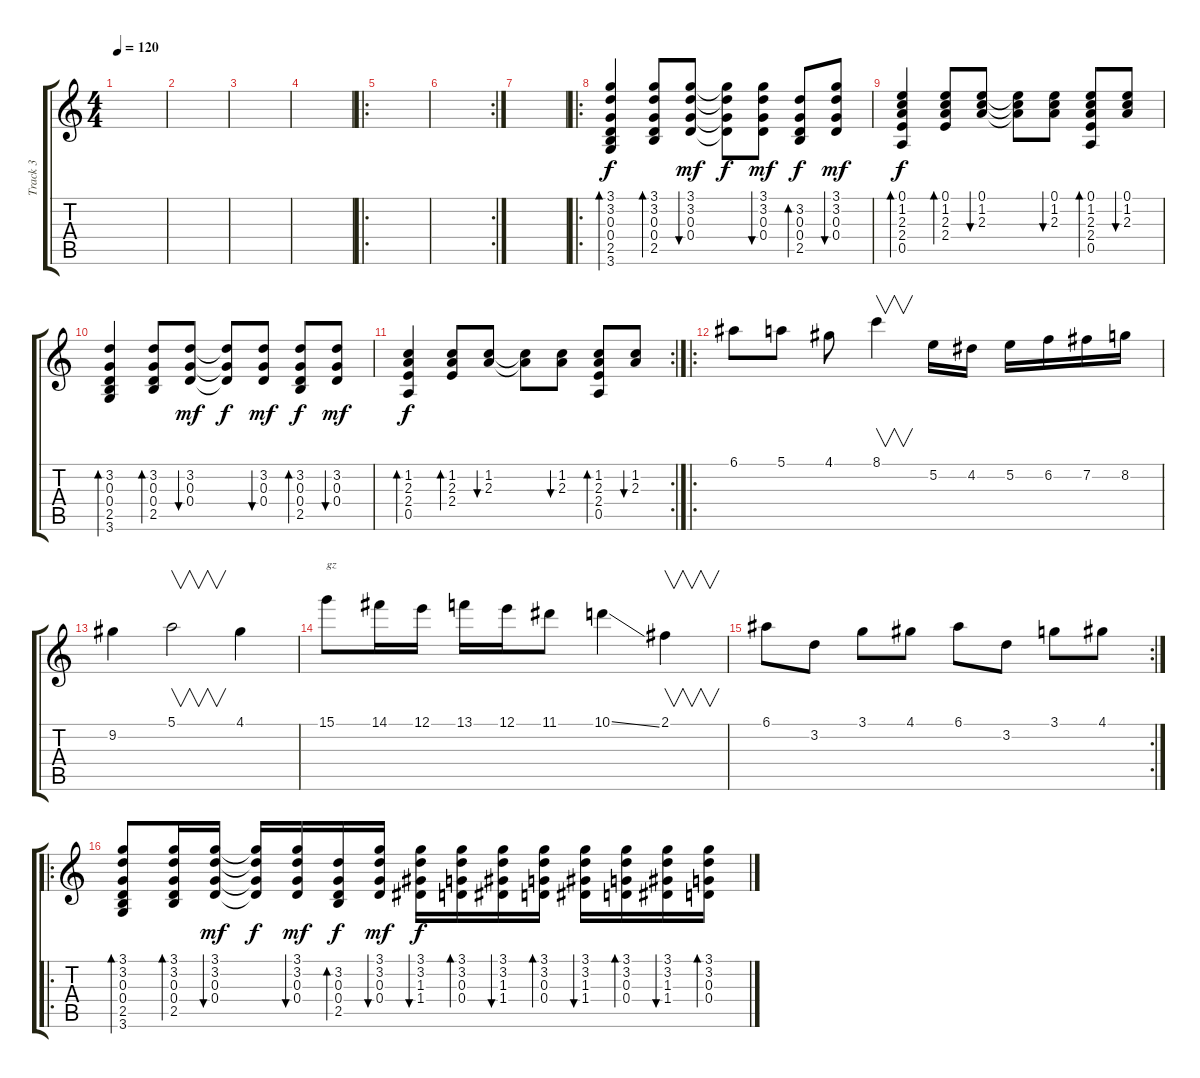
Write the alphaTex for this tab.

\track ("Track 3" "Track 3") {instrument distortionguitar}
\staff {score tabs}
\tuning (E4 B3 G3 D3 A2 E2) {hide}
\ts (4 4)
\tempo 120
\clef g2
\ks c
|
|
|
|
\ro
|
\rc 2
|
|
\ro
(3.1 3.2 0.3 0.4 2.5 3.6).4{bd 30} (3.1 3.2 0.3 0.4 2.5).8{bd 30} (3.1 3.2 0.3 0.4).8{bu 30 dy mf} (3.1{t} 3.2{t} 0.3{t} 0.4{t}).8{dy f} (3.1 3.2 0.3 0.4).8{bu 30 dy mf} (3.2 0.3 0.4 2.5).8{bd 30 dy f} (3.1 3.2 0.3 0.4).8{bu 30 dy mf} |
(0.1 1.2 2.3 2.4 0.5).4{bd 30 dy f} (0.1 1.2 2.3 2.4).8{bd 30} (0.1 1.2 2.3).8{bu 30} (0.1{t} 1.2{t} 2.3{t}).8 (0.1 1.2 2.3).8{bu 30} (0.1 1.2 2.3 2.4 0.5).8{bd 30} (0.1 1.2 2.3).8{bu 30} |
(3.2 0.3 0.4 2.5 3.6).4{bd 30} (3.2 0.3 0.4 2.5).8{bd 30} (3.2 0.3 0.4).8{bu 30 dy mf} (3.2{t} 0.3{t} 0.4{t}).8{dy f} (3.2 0.3 0.4).8{bu 30 dy mf} (3.2 0.3 0.4 2.5).8{bd 30 dy f} (3.2 0.3 0.4).8{bu 30 dy mf} |
\rc 2
(1.2 2.3 2.4 0.5).4{bd 30 dy f} (1.2 2.3 2.4).8{bd 30} (1.2 2.3).8{bu 30} (1.2{t} 2.3{t}).8 (1.2 2.3).8{bu 30} (1.2 2.3 2.4 0.5).8{bd 30} (1.2 2.3).8{bu 30} |
\ro
6.1.8 5.1.8 4.1.8 8.1.4{v} 5.2.16 4.2.16 5.2.16 6.2.16 7.2.16 8.2.16 |
9.2.4 5.1.2{v} 4.1.4 |
15.1.8{txt "gz"} 14.1.16 12.1.16 13.1.16 12.1.16 11.1.8 10.1{ss}.4 2.1.4{v} |
\rc 2
6.1.8 3.2.8 3.1.8 4.1.8 6.1.8 3.2.8 3.1.8 4.1.8 |
\ro
(3.1 3.2 0.3 0.4 2.5 3.6).8{bd 30} (3.1 3.2 0.3 0.4 2.5).16{bd 30} (3.1 3.2 0.3 0.4).16{bu 30 dy mf} (3.1{t} 3.2{t} 0.3{t} 0.4{t}).16{dy f} (3.1 3.2 0.3 0.4).16{bu 30 dy mf} (3.2 0.3 0.4 2.5).16{bd 30 dy f} (3.1 3.2 0.3 0.4).16{bu 30 dy mf} (3.1 3.2 1.3 1.4).16{bu 30 dy f} (3.1 3.2 0.3 0.4).16{bd 30} (3.1 3.2 1.3 1.4).16{bu 30} (3.1 3.2 0.3 0.4).16{bd 30} (3.1 3.2 1.3 1.4).16{bu 30} (3.1 3.2 0.3 0.4).16{bd 30} (3.1 3.2 1.3 1.4).16{bu 30} (3.1 3.2 0.3 0.4).16{bd 30}
